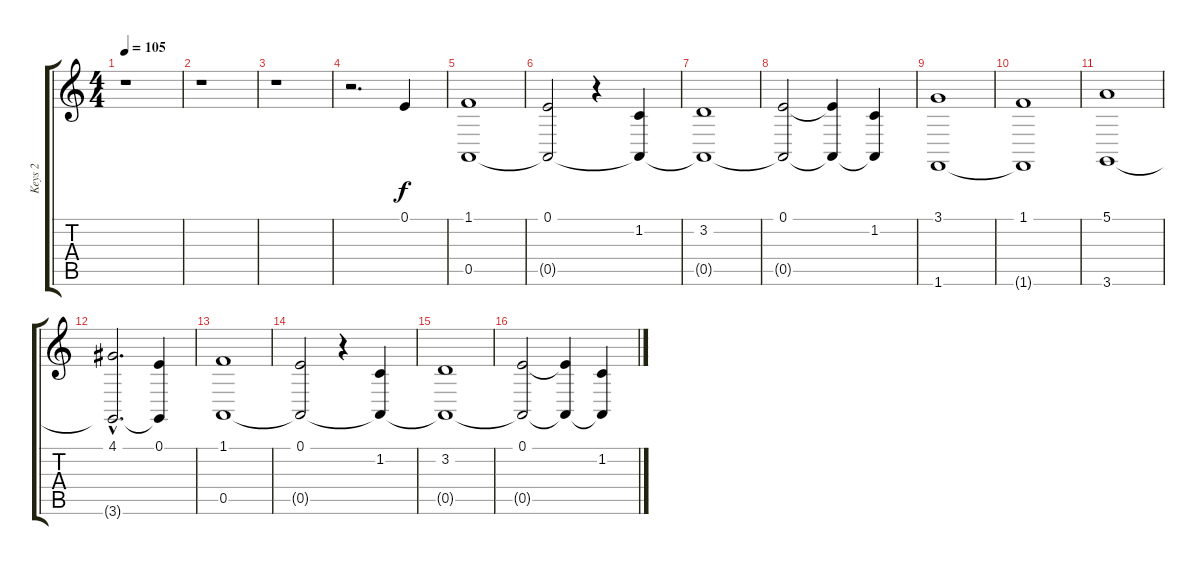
\track ("Keys 2" "Keys 2") {instrument stringensemble2}
\staff {score tabs}
\tuning (E4 B3 G3 D3 A2 E2) {hide}
\ts (4 4)
\tempo 105
\clef g2
\ks c
r.1{dy f instrument stringensemble2} |
r.1 |
r.1 |
r.2{d} 0.1.4 |
(1.1 0.5).1 |
(0.1 0.5{t}).2 r.4 (1.2 0.5{t}).4 |
(3.2 0.5{t}).1 |
(0.1 0.5{t}).2 (0.1{t} 0.5{t}).4 (1.2 0.5{t}).4 |
(3.1 1.6).1 |
(1.1 1.6{t}).1 |
(5.1 3.6).1 |
(4.1{hac} 3.6{hac t}).2{d} (0.1 3.6{t}).4 |
(1.1 0.5).1 |
(0.1 0.5{t}).2 r.4 (1.2 0.5{t}).4 |
(3.2 0.5{t}).1 |
(0.1 0.5{t}).2 (0.1{t} 0.5{t}).4 (1.2 0.5{t}).4
